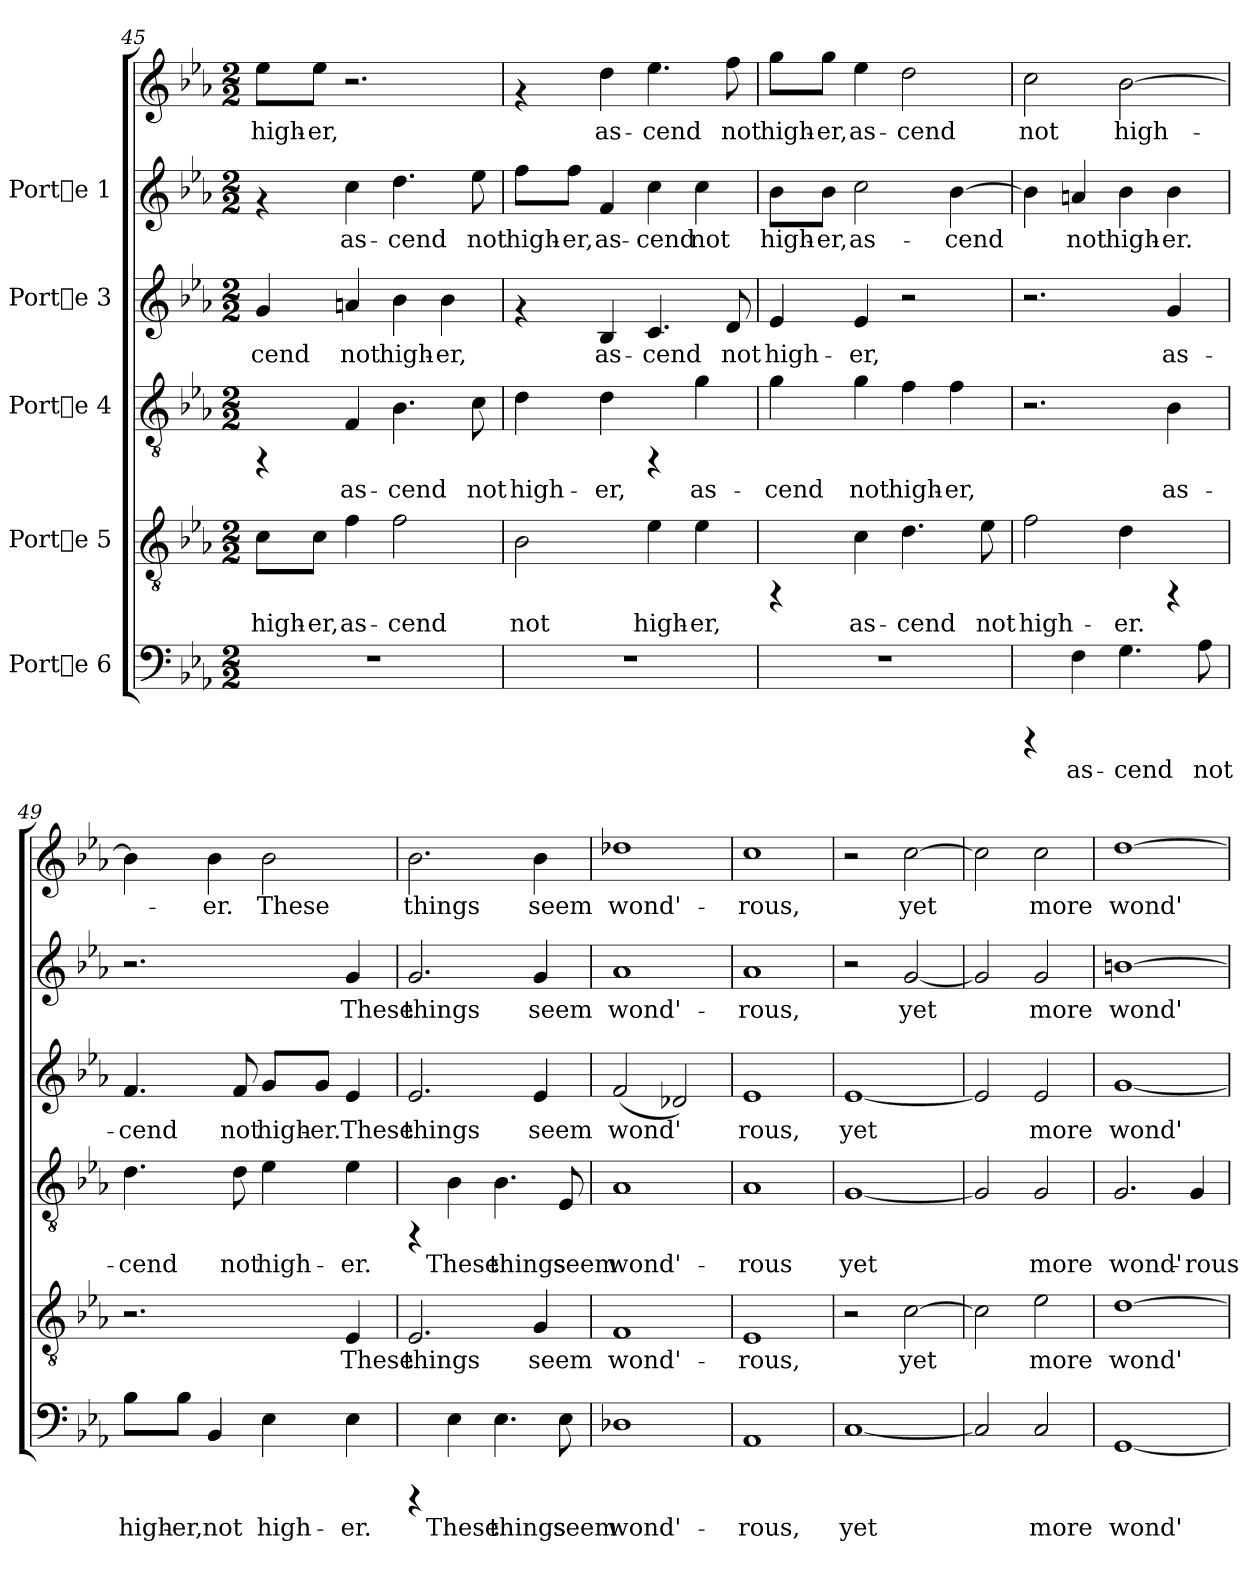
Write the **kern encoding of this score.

**kern	**text	**kern	**text	**kern	**text	**kern	**text	**kern	**text	**kern	**text
*part5	*part5	*part4	*part4	*part3	*part3	*part2	*part2	*part1	*part1	*part1	*part1
*staff6	*staff6	*staff5	*staff5	*staff4	*staff4	*staff3	*staff3	*staff2	*staff2	*staff1	*staff1
*I"Porte 6	*	*I"Porte 5	*	*I"Porte 4	*	*I"Porte 3	*	*I"Porte 1	*	*	*
!!LO:PB:g=z
*clefF4	*	*clefGv2	*	*clefGv2	*	*clefG2	*	*clefG2	*	*clefG2	*
*k[b-e-a-]	*	*k[b-e-a-]	*	*k[b-e-a-]	*	*k[b-e-a-]	*	*k[b-e-a-]	*	*k[b-e-a-]	*
*E-:	*	*E-:	*	*E-:	*	*E-:	*	*E-:	*	*E-:	*
*M2/2	*	*M2/2	*	*M2/2	*	*M2/2	*	*M2/2	*	*M2/2	*
=45	=45	=45	=45	=45	=45	=45	=45	=45	=45	=45	=45
!	!	!	!LO:LY:b:cj	!	!	!	!LO:LY:b:cj	!	!	!	!LO:LY:b:cj
1r	.	8c\L	high-	4rFF	.	4g/	-cend	4rf	.	8ee-\L	high-
!	!	!	!LO:LY:b:cj	!	!	!	!	!	!	!	!LO:LY:b:cj
.	.	8c\J	-er,	.	.	.	.	.	.	8ee-\J	-er,
!	!	!	!LO:LY:b:cj	!	!LO:LY:b:cj	!	!LO:LY:b:cj	!	!LO:LY:b:cj	!	!
.	.	4f\	as-	4F/	as-	4an/	not	4cc\	as-	2.r	.
!	!	!	!LO:LY:b:cj	!	!LO:LY:b:cj	!	!LO:LY:b:cj	!	!LO:LY:b:cj	!	!
.	.	2f\	-cend	4.B-\	-cend	4b-\	high-	4.dd\	-cend	.	.
!	!	!	!	!	!	!	!LO:LY:b:cj	!	!	!	!
.	.	.	.	.	.	4b-\	-er,	.	.	.	.
!	!	!	!	!	!LO:LY:b:cj	!	!	!	!LO:LY:b:cj	!	!
.	.	.	.	8c\	not	.	.	8ee-\	not	.	.
=46	=46	=46	=46	=46	=46	=46	=46	=46	=46	=46	=46
!	!	!	!LO:LY:b:cj	!	!LO:LY:b:cj	!	!	!	!LO:LY:b:cj	!	!
1r	.	2B-\	not	4d\	high-	4rf	.	8ff\L	high-	4rf	.
!	!	!	!	!	!	!	!	!	!LO:LY:b:cj	!	!
.	.	.	.	.	.	.	.	8ff\J	-er,	.	.
!	!	!	!	!	!LO:LY:b:cj	!	!LO:LY:b:cj	!	!LO:LY:b:cj	!	!LO:LY:b:cj
.	.	.	.	4d\	-er,	4B-/	as-	4f/	as-	4dd\	as-
!	!	!	!LO:LY:b:cj	!	!	!	!LO:LY:b:cj	!	!LO:LY:b:cj	!	!LO:LY:b:cj
.	.	4e-\	high-	4rFF	.	4.c/	-cend	4cc\	-cend	4.ee-\	-cend
!	!	!	!LO:LY:b:cj	!	!LO:LY:b:cj	!	!	!	!LO:LY:b:cj	!	!
.	.	4e-\	-er,	4g\	as-	.	.	4cc\	not	.	.
!	!	!	!	!	!	!	!LO:LY:b:cj	!	!	!	!LO:LY:b:cj
.	.	.	.	.	.	8d/	not	.	.	8ff\	not
=47	=47	=47	=47	=47	=47	=47	=47	=47	=47	=47	=47
!	!	!	!	!	!LO:LY:b:cj	!	!LO:LY:b:cj	!	!LO:LY:b:cj	!	!LO:LY:b:cj
1r	.	4rFF	.	4g\	-cend	4e-/	high-	8b-\L	high-	8gg\L	high-
!	!	!	!	!	!	!	!	!	!LO:LY:b:cj	!	!LO:LY:b:cj
.	.	.	.	.	.	.	.	8b-\J	-er,	8gg\J	-er,
!	!	!	!LO:LY:b:cj	!	!LO:LY:b:cj	!	!LO:LY:b:cj	!	!LO:LY:b:cj	!	!LO:LY:b:cj
.	.	4c\	as-	4g\	not	4e-/	-er,	2cc\	as-	4ee-\	as-
!	!	!	!LO:LY:b:cj	!	!LO:LY:b:cj	!	!	!	!	!	!LO:LY:b:cj
.	.	4.d\	-cend	4f\	high-	2r	.	.	.	2dd\	-cend
!	!	!	!	!	!LO:LY:b:cj	!	!	!	!LO:LY:b:cj	!	!
.	.	.	.	4f\	-er,	.	.	[>4b-\	-cend	.	.
!	!	!	!LO:LY:b:cj	!	!	!	!	!	!	!	!
.	.	8e-\	not	.	.	.	.	.	.	.	.
=48	=48	=48	=48	=48	=48	=48	=48	=48	=48	=48	=48
!	!	!	!LO:LY:b:cj	!	!	!	!	!	!LO:LY:b:cj	!	!LO:LY:b:cj
4rCCC	.	2f\	high-	2.r	.	2.r	.	4b-\]	-	2cc\	not
!	!LO:LY:b:cj	!	!	!	!	!	!	!	!LO:LY:b:cj	!	!
4F\	as-	.	.	.	.	.	.	4an/	not	.	.
!	!LO:LY:b:cj	!	!LO:LY:b:cj	!	!	!	!	!	!LO:LY:b:cj	!	!LO:LY:b:cj
4.G\	-cend	4d\	-er.	.	.	.	.	4b-\	high-	[>2b-\	high-
!	!	!	!	!	!LO:LY:b:cj	!	!LO:LY:b:cj	!	!LO:LY:b:cj	!	!
.	.	4rFF	.	4B-\	as-	4g/	as-	4b-\	-er.	.	.
!	!LO:LY:b:cj	!	!	!	!	!	!	!	!	!	!
8A-\	not	.	.	.	.	.	.	.	.	.	.
!!LO:LB:g=z
=49	=49	=49	=49	=49	=49	=49	=49	=49	=49	=49	=49
!	!LO:LY:b:cj	!	!	!	!LO:LY:b:cj	!	!LO:LY:b:cj	!	!	!	!LO:LY:b:cj
8B-\L	high-	2.r	.	4.d\	-cend	4.f/	-cend	2.r	.	4b-\]	.
!	!LO:LY:b:cj	!	!	!	!	!	!	!	!	!	!
8B-\J	-er,	.	.	.	.	.	.	.	.	.	.
!	!LO:LY:b:cj	!	!	!	!	!	!	!	!	!	!LO:LY:b:cj
4BB-/	not	.	.	.	.	.	.	.	.	4b-\	er.
!	!	!	!	!	!LO:LY:b:cj	!	!LO:LY:b:cj	!	!	!	!
.	.	.	.	8d\	not	8f/	not	.	.	.	.
!	!LO:LY:b:cj	!	!	!	!LO:LY:b:cj	!	!LO:LY:b:cj	!	!	!	!LO:LY:b:cj
4E-\	high-	.	.	4e-\	high-	8g/L	high-	.	.	2b-\	These
!	!	!	!	!	!	!	!LO:LY:b:cj	!	!	!	!
.	.	.	.	.	.	8g/J	-er.	.	.	.	.
!	!LO:LY:b:cj	!	!LO:LY:b:cj	!	!LO:LY:b:cj	!	!LO:LY:b:cj	!	!LO:LY:b:cj	!	!
4E-\	-er.	4E-/	These	4e-\	-er.	4e-/	These	4g/	These	.	.
=50	=50	=50	=50	=50	=50	=50	=50	=50	=50	=50	=50
!	!	!	!LO:LY:b:cj	!	!	!	!LO:LY:b:cj	!	!LO:LY:b:cj	!	!LO:LY:b:cj
4rCCC	.	2.E-/	things	4rFF	.	2.e-/	things	2.g/	things	2.b-\	things
!	!LO:LY:b:cj	!	!	!	!LO:LY:b:cj	!	!	!	!	!	!
4E-\	These	.	.	4B-\	These	.	.	.	.	.	.
!	!LO:LY:b:cj	!	!	!	!LO:LY:b:cj	!	!	!	!	!	!
4.E-\	things	.	.	4.B-\	things	.	.	.	.	.	.
!	!	!	!LO:LY:b:cj	!	!	!	!LO:LY:b:cj	!	!LO:LY:b:cj	!	!LO:LY:b:cj
.	.	4G/	seem	.	.	4e-/	seem	4g/	seem	4b-\	seem
!	!LO:LY:b:cj	!	!	!	!LO:LY:b:cj	!	!	!	!	!	!
8E-\	seem	.	.	8E-/	seem	.	.	.	.	.	.
=51	=51	=51	=51	=51	=51	=51	=51	=51	=51	=51	=51
!	!LO:LY:b:cj	!	!LO:LY:b:cj	!	!LO:LY:b:cj	!	!LO:LY:b:cj	!	!LO:LY:b:cj	!	!LO:LY:b:cj
1D-X	wond'-	1F	wond'-	1A-	wond'-	(<2f/	wond'-	1a-	-wond'-	1dd-X	wond'-
!	!	!	!	!	!	!	!LO:LY:b:cj	!	!	!	!
.	.	.	.	.	.	2d-X/)	--	.	.	.	.
=52	=52	=52	=52	=52	=52	=52	=52	=52	=52	=52	=52
!	!LO:LY:b:cj	!	!LO:LY:b:cj	!	!LO:LY:b:cj	!	!LO:LY:b:cj	!	!LO:LY:b:cj	!	!LO:LY:b:cj
1AA-	-rous,	1E-	-rous,	1A-	-rous	1e-	-rous,	1a-	rous,	1cc	-rous,
=53	=53	=53	=53	=53	=53	=53	=53	=53	=53	=53	=53
!	!LO:LY:b:cj	!	!	!	!LO:LY:b:cj	!	!LO:LY:b:cj	!	!	!	!
[<1C	yet	2r	.	[<1G	yet	[<1e-	yet	2r	.	2r	.
!	!	!	!LO:LY:b:cj	!	!	!	!	!	!LO:LY:b:cj	!	!LO:LY:b:cj
.	.	[>2c\	yet	.	.	.	.	[<2g/	yet	[>2cc\	yet
=54	=54	=54	=54	=54	=54	=54	=54	=54	=54	=54	=54
!	!LO:LY:b:cj	!	!LO:LY:b:cj	!	!LO:LY:b:cj	!	!LO:LY:b:cj	!	!LO:LY:b:cj	!	!LO:LY:b:cj
2C/]	.	2c\]	.	2G/]	.	2e-/]	.	2g/]	.	2cc\]	.
!	!LO:LY:b:cj	!	!LO:LY:b:cj	!	!LO:LY:b:cj	!	!LO:LY:b:cj	!	!LO:LY:b:cj	!	!LO:LY:b:cj
2C/	more	2e-\	more	2G/	more	2e-/	more	2g/	more	2cc\	more
!!LO:PB:g=z
=55	=55	=55	=55	=55	=55	=55	=55	=55	=55	=55	=55
!	!LO:LY:b:cj	!	!LO:LY:b:cj	!	!LO:LY:b:cj	!	!LO:LY:b:cj	!	!LO:LY:b:cj	!	!LO:LY:b:cj
[<1GG	wond'-	[>1d	wond'-	2.G/	wond'-	[<1g	wond'-	[>1bn	-wond'-	[>1dd	wond'-
!	!	!	!	!	!LO:LY:b:cj	!	!	!	!	!	!
.	.	.	.	4G/	-rous	.	.	.	.	.	.
=	=	=	=	=	=	=	=	=	=	=	=
*-	*-	*-	*-	*-	*-	*-	*-	*-	*-	*-	*-
